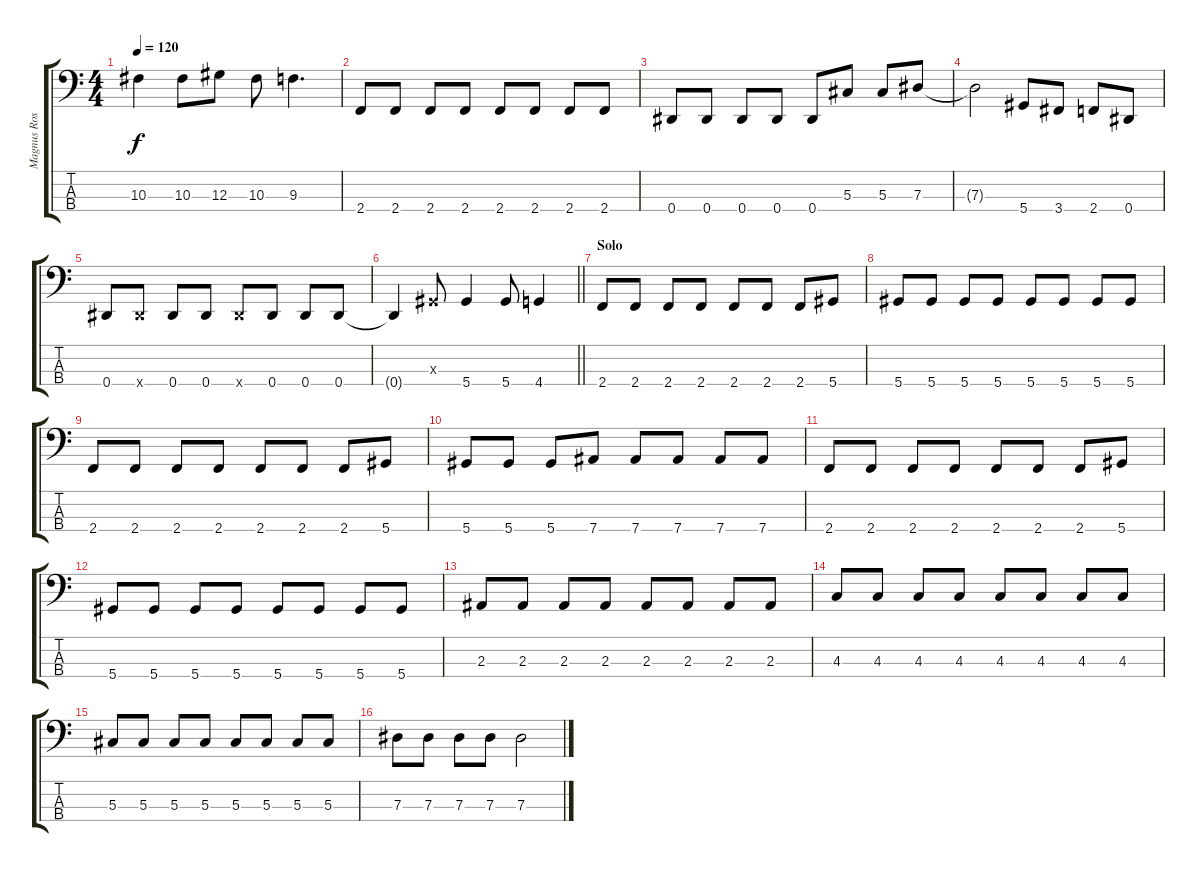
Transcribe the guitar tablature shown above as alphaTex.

\track ("Magnus Rosen" "Magnus Ros") {instrument electricbassfinger}
\staff {score tabs}
\tuning (Gb2 Db2 Ab1 Eb1) {hide}
\ts (4 4)
\tempo 120
\clef f4
\ks c
10.3.4{dy f} 10.3.8 12.3.8 10.3.8 9.3.4{d} |
2.4.8 2.4.8 2.4.8 2.4.8 2.4.8 2.4.8 2.4.8 2.4.8 |
0.4.8 0.4.8 0.4.8 0.4.8 0.4.8 5.3.8 5.3.8 7.3.8 |
7.3{t}.2 5.4.8 3.4.8 2.4.8 0.4.8 |
0.4.8 0.4{x}.8 0.4.8 0.4.8 0.4{x}.8 0.4.8 0.4.8 0.4.8 |
\barLineRight lightlight
0.4{t}.4 0.3{x}.8 5.4.4 5.4.8 4.4.4 |
\section ("" "Solo")
2.4.8 2.4.8 2.4.8 2.4.8 2.4.8 2.4.8 2.4.8 5.4.8 |
5.4.8 5.4.8 5.4.8 5.4.8 5.4.8 5.4.8 5.4.8 5.4.8 |
2.4.8 2.4.8 2.4.8 2.4.8 2.4.8 2.4.8 2.4.8 5.4.8 |
5.4.8 5.4.8 5.4.8 7.4.8 7.4.8 7.4.8 7.4.8 7.4.8 |
2.4.8 2.4.8 2.4.8 2.4.8 2.4.8 2.4.8 2.4.8 5.4.8 |
5.4.8 5.4.8 5.4.8 5.4.8 5.4.8 5.4.8 5.4.8 5.4.8 |
2.3.8 2.3.8 2.3.8 2.3.8 2.3.8 2.3.8 2.3.8 2.3.8 |
4.3.8 4.3.8 4.3.8 4.3.8 4.3.8 4.3.8 4.3.8 4.3.8 |
5.3.8 5.3.8 5.3.8 5.3.8 5.3.8 5.3.8 5.3.8 5.3.8 |
7.3.8 7.3.8 7.3.8 7.3.8 7.3.2
